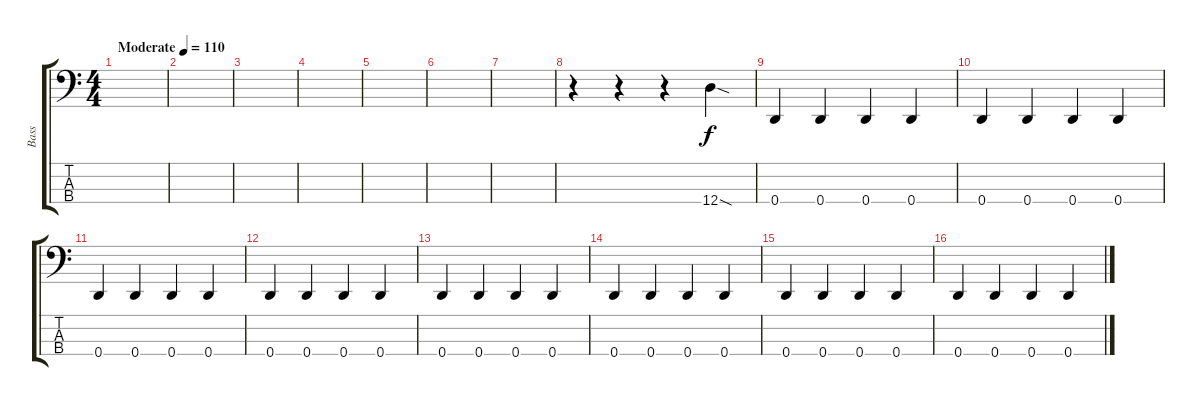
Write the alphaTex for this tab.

\track ("Bass" "Bass") {instrument electricbassfinger}
\staff {score tabs}
\tuning (F2 C2 G1 D1) {hide}
\ts (4 4)
\tempo (110 "Moderate")
\clef f4
\ks c
|
|
|
|
|
|
|
r.4 r.4 r.4 12.4{sod}.4 |
0.4.4 0.4.4 0.4.4 0.4.4 |
0.4.4 0.4.4 0.4.4 0.4.4 |
0.4.4 0.4.4 0.4.4 0.4.4 |
0.4.4 0.4.4 0.4.4 0.4.4 |
0.4.4 0.4.4 0.4.4 0.4.4 |
0.4.4 0.4.4 0.4.4 0.4.4 |
0.4.4 0.4.4 0.4.4 0.4.4 |
0.4.4 0.4.4 0.4.4 0.4.4
